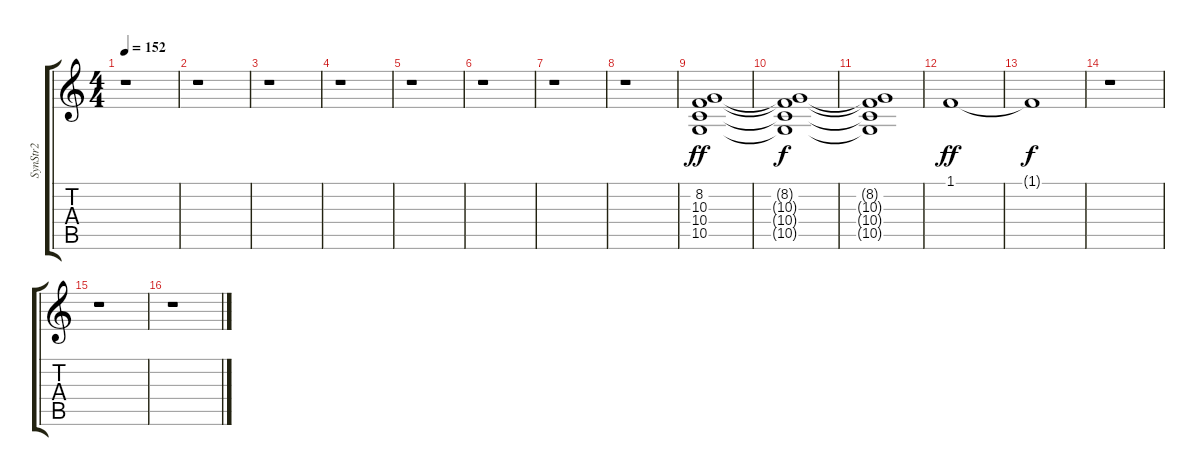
\track ("SynStr2 " "SynStr2 ") {instrument synthstrings2}
\staff {score tabs}
\tuning (E4 B3 G3 D3 A2 E2) {hide}
\ts (4 4)
\tempo 152
\clef g2
\ks c
r.1{dy f} |
r.1 |
r.1 |
r.1 |
r.1 |
r.1 |
r.1 |
r.1 |
(8.2 10.3 10.4 10.5).1{dy ff} |
(8.2{t} 10.3{t} 10.4{t} 10.5{t}).1{dy f} |
(8.2{t} 10.3{t} 10.4{t} 10.5{t}).1 |
1.1.1{dy ff} |
1.1{t}.1{dy f} |
r.1 |
r.1 |
r.1
